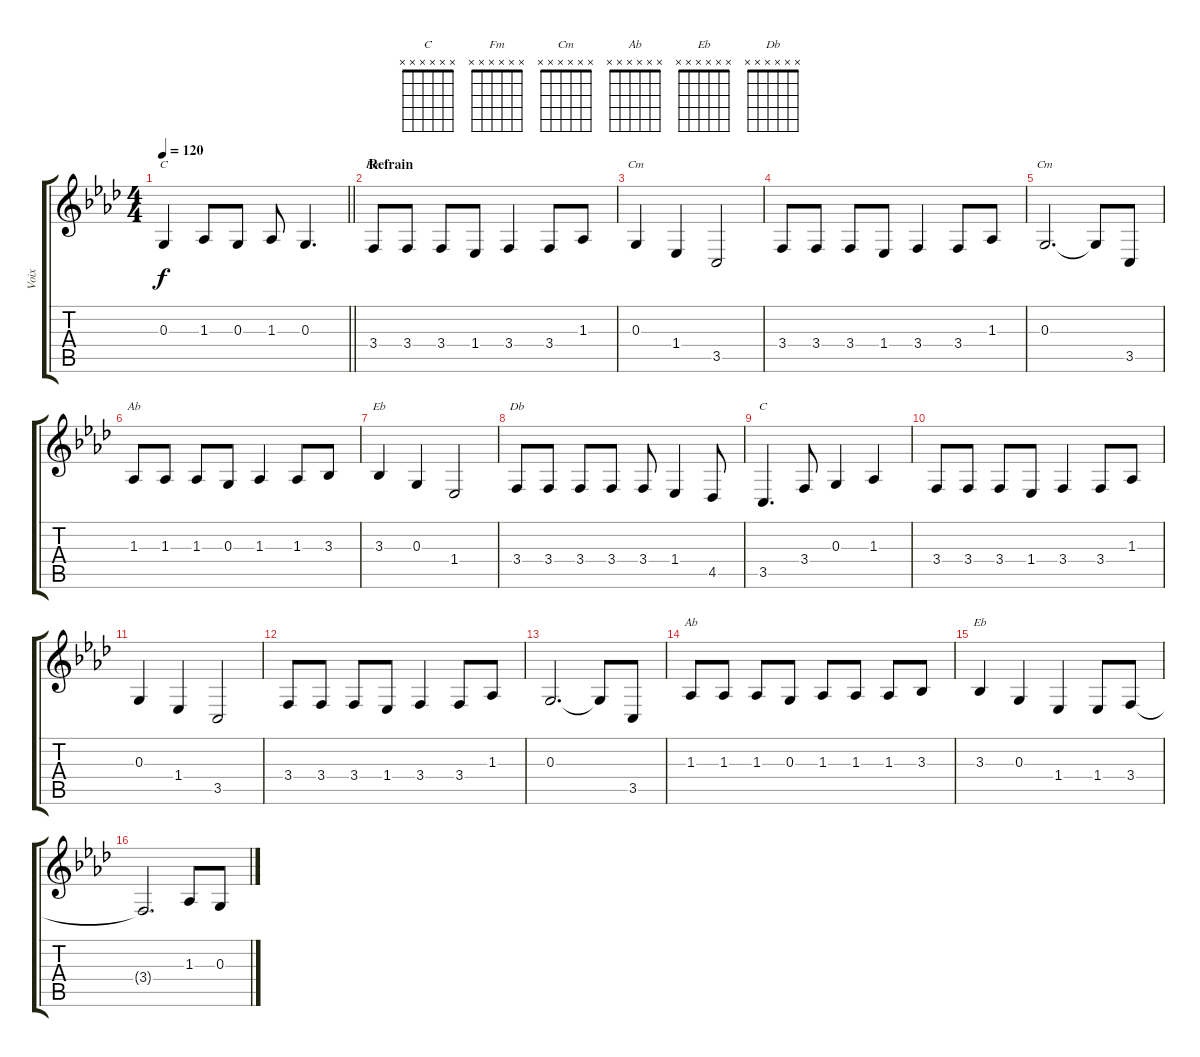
\track ("Voix" "Voix") {instrument drawbarorgan}
\staff {score tabs}
\tuning (E4 B3 G3 D3 A2 E2) {hide}
\chord ("C" x x 0 x x x)
\chord ("Fm" x x x x x x)
\chord ("Cm" x x 0 x x x)
\chord ("Cm" x x x x x x)
\chord ("Ab" x x 1 x x x)
\chord ("Eb" x x 3 x x x)
\chord ("Db" x x x x x x)
\chord ("C" x x x x x x)
\chord ("Ab" x x x x x x)
\chord ("Eb" x x x x x x)
\ts (4 4)
\tempo 120
\clef g2
\barLineRight lightlight
\ks ab
0.3.4{ch "C" dy f} 1.3.8 0.3.8 1.3.8 0.3.4{d} |
\section ("" "Refrain")
3.4.8{ch "Fm"} 3.4.8 3.4.8 1.4.8 3.4.4 3.4.8 1.3.8 |
0.3.4{ch "Cm"} 1.4.4 3.5.2 |
3.4.8 3.4.8 3.4.8 1.4.8 3.4.4 3.4.8 1.3.8 |
0.3.2{d ch "Cm"} 0.3{t}.8 3.5.8 |
1.3.8{ch "Ab"} 1.3.8 1.3.8 0.3.8 1.3.4 1.3.8 3.3.8 |
3.3.4{ch "Eb"} 0.3.4 1.4.2 |
3.4.8{ch "Db"} 3.4.8 3.4.8 3.4.8 3.4.8 1.4.4 4.5.8 |
3.5.4{d ch "C"} 3.4.8 0.3.4 1.3.4 |
3.4.8 3.4.8 3.4.8 1.4.8 3.4.4 3.4.8 1.3.8 |
0.3.4 1.4.4 3.5.2 |
3.4.8 3.4.8 3.4.8 1.4.8 3.4.4 3.4.8 1.3.8 |
0.3.2{d} 0.3{t}.8 3.5.8 |
1.3.8{ch "Ab"} 1.3.8 1.3.8 0.3.8 1.3.8 1.3.8 1.3.8 3.3.8 |
3.3.4{ch "Eb"} 0.3.4 1.4.4 1.4.8 3.4.8 |
3.4{t}.2{d} 1.3.8 0.3.8
